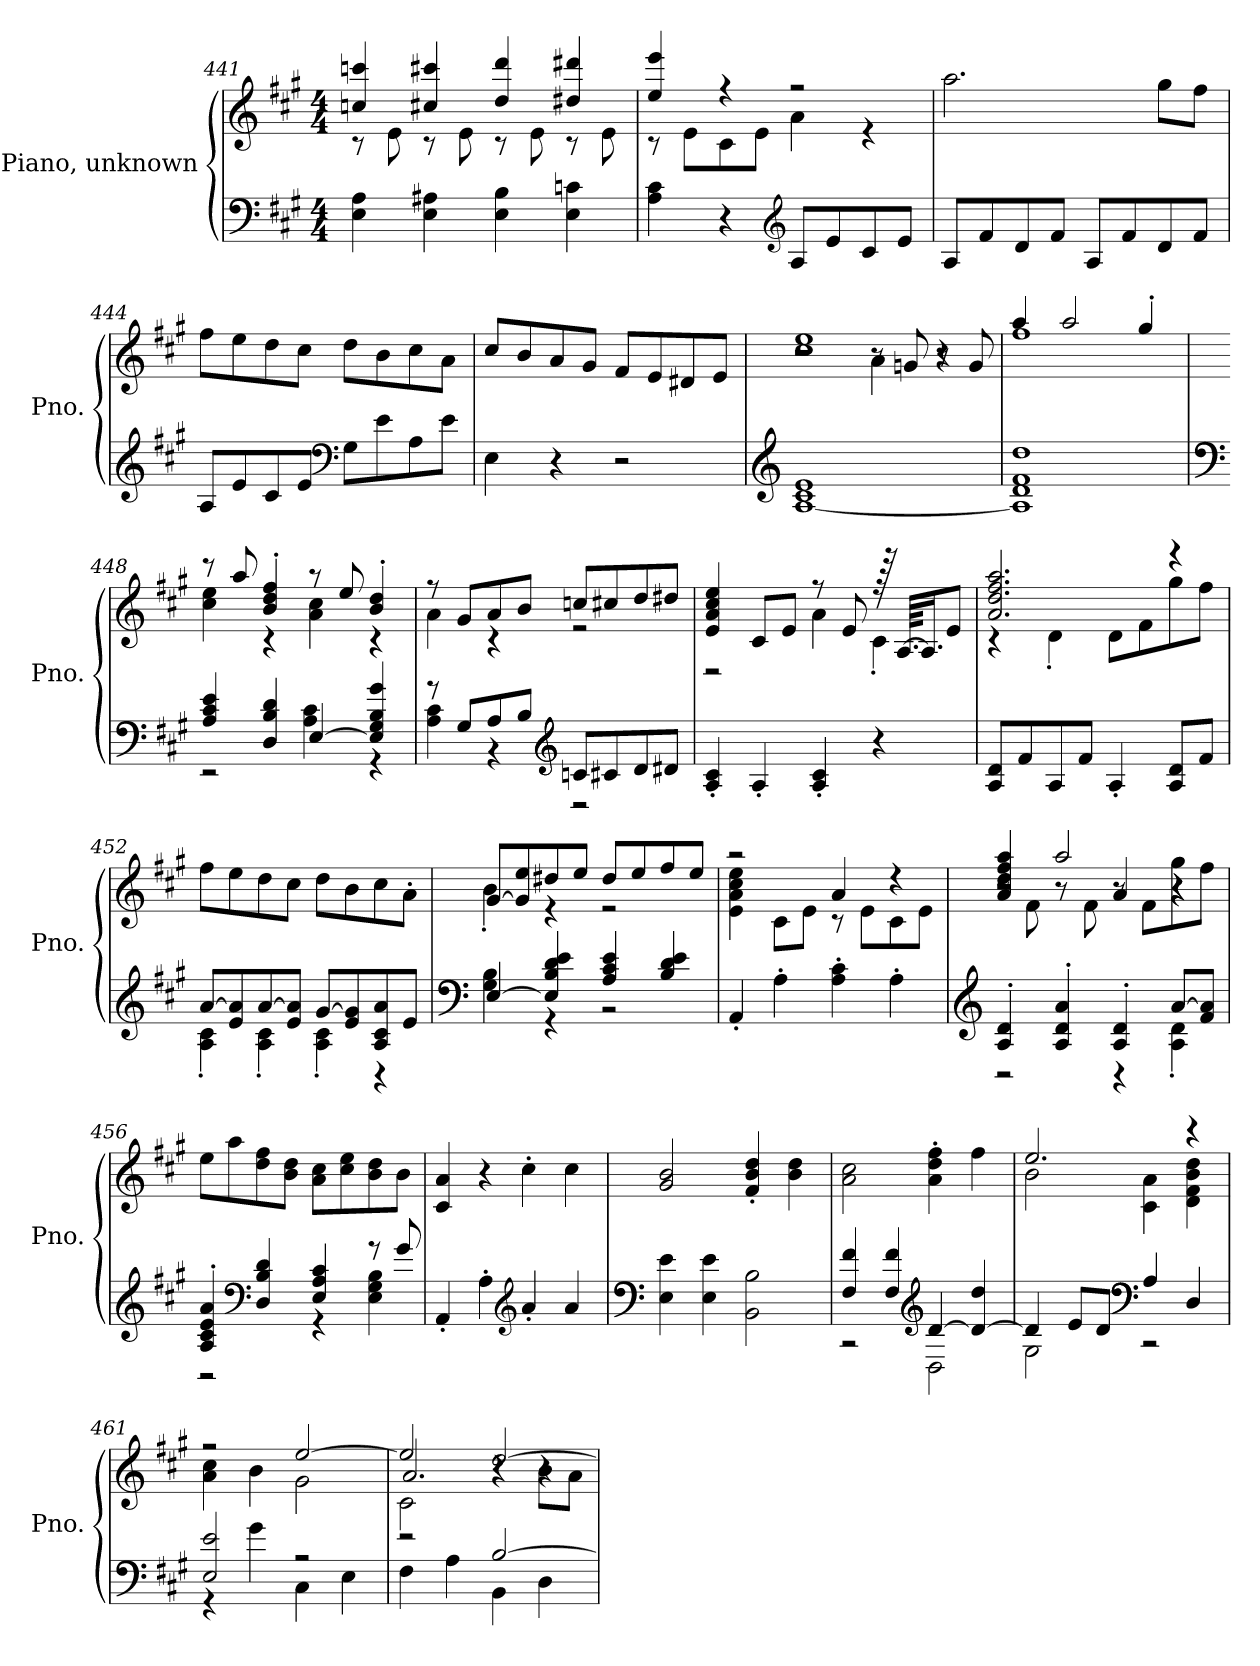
**kern	**kern
*part1	*part1
*staff2	*staff1
*I"Piano, unknown	*
*I'Pno.	*
*clefF4	*clefG2
*k[f#c#g#]	*k[f#c#g#]
*M4/4	*M4/4
=441	=441
*	*^
4E\ 4A\	4ccn/ 4cccn/	8r
.	.	8e\
4E\ 4A#X\	4cc#X/ 4ccc#X/	8r
.	.	8e\
4E\ 4B\	4dd/ 4ddd/	8r
.	.	8e\
4E\ 4cn\	4dd#X/ 4ddd#X/	8r
.	.	8e\
=442	=442	=442
4A\ 4c#\	4ee/ 4eee/	8r
.	.	8e\L
4r	4r	8c#\
.	.	8e\J
*clefG2	*	*
8A/L	2r	4a\
8e/	.	.
8c#/	.	4r
8e/J	.	.
*	*v	*v
=443	=443
8A/L	2.aa\
8f#/	.
8d/	.
8f#/J	.
8A/L	.
8f#/	.
8d/	8gg#\L
8f#/J	8ff#\J
!!LO:LB:g=z
=444	=444
8A/L	8ff#\L
8e/	8ee\
8c#/	8dd\
8e/J	8cc#\J
*clefF4	*
8G#\L	8dd\L
8e\	8b\
8A\	8cc#\
8e\J	8a\J
=445	=445
4E\	8cc#/L
.	8b/
4r	8a/
.	8g#/J
2r	8f#/L
.	8e/
.	8d#X/
.	8e/J
=446	=446
*clefG2	*
*^	*^
*	*	*	*^
1c# 1e	[1A	1cc# 1ee	2r	2r
.	.	.	4a\	8r
.	.	.	.	8gn/
.	.	.	4r	8r
.	.	.	.	8g/
*	*	*	*v	*v
=447	=447	=447	=447
1d 1f# 1dd	1A]	4aa/	1ff#
.	.	2aa/	.
.	.	4gg#'/	.
=448	=448	=448	=448
*clefF4	*	*	*
4A/ 4c#/ 4e/	2r	8r	4cc#\ 4ee\
.	.	8aa/	.
4D/ 4B/ 4d/	.	4b/' 4dd/' 4ff#/'	4r
[4E/	4A\ 4c#\	8r	4a\ 4cc#\
.	.	8ee/	.
4E/] 4G#/ 4B/ 4g#/	4r	4b/' 4dd/'	4r
!!LO:LB:g=z	!!
=449	=449	=449	=449
8r	4A\ 4c#\	8r	4a\
8G#/L	.	8g#/L	.
8A/	4r	8a/	4r
8B/J	.	8b/J	.
*clefG2	*	*	*
8cn/L	2r	8ccn/L	2r
8c#X/	.	8cc#X/	.
8d/	.	8dd/	.
8d#X/J	.	8dd#X/J	.
*v	*v	*	*
=450	=450	=450
4A/' 4c#/'	4e/ 4a/ 4cc#/ 4ee/	2r
4A'/	8c#/L	.
.	8e/J	.
4A/' 4c#/'	8r	4a\
.	8e/	.
4r	128r	4c#'\
.	[64.A/KKLL	.
.	16.A/J]	.
.	8e/J	.
=451	=451	=451
8A/ 8d/L	2.a/ 2.dd/ 2.ff#/ 2.aa/	4r
8f#/	.	.
8A/	.	4d'\
8f#/J	.	.
4A'/	.	8d\L
.	.	8f#\
8A/ 8d/L	4r	8gg#\
8f#/J	.	8ff#\J
*	*v	*v
=452	=452
*^	*
[8a/L	4A\' 4c#\'	8ff#\L
8e/ 8a/]	.	8ee\
[8a/	4A\' 4c#\'	8dd\
8e/ 8a/]J	.	8cc#\J
[8g#/L	4A\' 4c#\'	8dd\L
8e/ 8g#/]	.	8b\
8A/ 8c#/ 8a/	4r	8cc#\
8e/J	.	8a'\J
!!LO:PB:g=z
=453	=453	=453
*clefF4	*	*
*	*	*^
[4E/	4G#\ 4B\	[8g#/L	4b'\
.	.	8g#/] 8ee/	.
4E/] 4B/ 4d/ 4e/	4r	8dd#X/	4r
.	.	8ee/J	.
4A/ 4c#/ 4e/	2r	8dd#/L	2r
.	.	8ee/	.
4B/ 4d/ 4e/	.	8ff#/	.
.	.	8ee/J	.
*v	*v	*	*
=454	=454	=454
4AA'/	2r	4e\ 4a\ 4cc#\ 4ee\
4A'\	.	8c#\L
.	.	8e\J
4A\' 4c#\'	4a/	8r
.	.	8e\L
4A'\	4r	8c#\
.	.	8e\J
*	*v	*v
=455	=455
*clefG2	*
*^	*^
*	*	*	*^
4A/' 4d/'	2r	4a/ 4dd/ 4ff#/ 4aa/	8r	2r
.	.	.	8f#\	.
4A/' 4d/' 4a/'	.	2aa/	8r	.
.	.	.	8f#\	.
4A/' 4d/'	4r	.	8r	4a/
.	.	.	8f#\L	.
[8a/L	4A\' 4d\'	4r	8gg#\	4r
8f#/ 8a/]J	.	.	8ff#\J	.
*	*	*v	*v	*v
=456	=456	=456
4A/' 4c#/' 4e/' 4a/'	2r	8ee\L
.	.	8aa\
*clefF4	*	*
4D/ 4B/ 4d/	.	8dd\ 8ff#\
.	.	8b\ 8dd\J
4E/ 4A/ 4c#/	4r	8a\ 8cc#\L
.	.	8cc#\ 8ee\
8r	4E\ 4G#\ 4B\	8b\ 8dd\
8g#/	.	8b\J
*v	*v	*
!!LO:LB:g=z
=457	=457
4AA'/	4c#/ 4a/
4A'\	4r
*clefG2	*
4a'/	4cc#'\
4a/	4cc#\
=458	=458
*clefF4	*
4E\ 4e\	2g#/ 2b/
4E\ 4e\	.
2BB\ 2B\	4f#/' 4b/' 4dd/'
.	4b\ 4dd\
=459	=459
*^	*
4F#/ 4f#/	2r	2a\ 2cc#\
4F#/ 4f#/	.	.
*clefG2	*	*
[4d/	2D\	4a\' 4dd\' 4ff#\'
4d/_ 4dd/	.	4ff#\
=460	=460	=460
*	*	*^
4d/]	2G#\	2.ee/	2b\
8e/L	.	.	.
8d/J	.	.	.
*clefF4	*	*	*
4A/	2r	.	4c#\ 4a\
4D/	.	4r	4d\ 4f#\ 4b\ 4dd\
=461	=461	=461	=461
2E/ 2e/	4r	2r	4a\ 4cc#\
.	4g#\	.	4b\
2r	4C#\	[2ee/	2g#\
.	4E\	.	.
=462	=462	=462	=462
*	*	*	*^
2r	4F#\	2ee/]	2c#\	2.a/
.	4A\	.	.	.
[2B/	4BB\	[2dd/	4r	.
.	4D\	.	8b\L	4r
.	.	.	8a\J	.
*v	*v	*	*	*
*	*v	*v	*v
=	=
*-	*-
